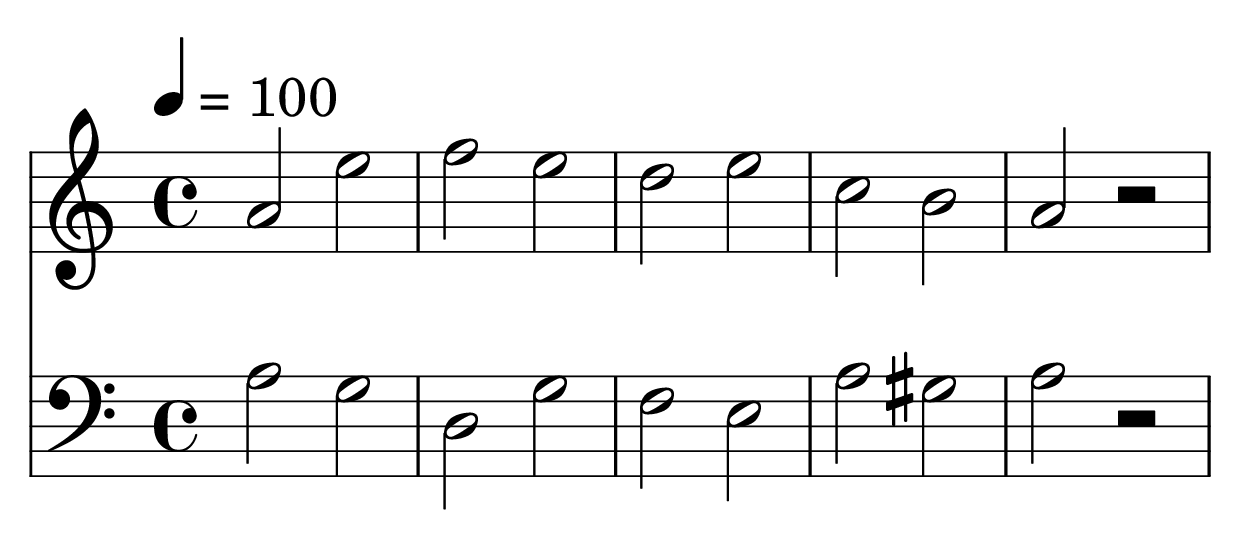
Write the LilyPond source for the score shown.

\version "2.24.1"

\include "page.ly"

global = {
  \time  4/4
  \tempo 4 = 100
}

\parallelMusic voiceUpper, voiceLower {
  a2    e'    |   % cantus firmus
  a2    g     |

  f     e     |   % cantus firmus
  d     g     |

  d     e     |   % cantus firmus
  f     e     |

  c     b     |   % cantus firmus
  a     gis   |

  a     r     |   % cantus firmus
  a     r     |
}

\score {
  <<
    \new Staff \with { midiInstrument = "clarinet" } {
      \global
      \set Staff.midiMaximumVolume = #0.5
      \clef treble
      \relative c'' \voiceUpper
    }
    \new Staff \with { midiInstrument = "bassoon" } {
      \global
      \clef bass
      \relative c' \voiceLower
    }
  >>
  \layout { }
  \midi { }
}
